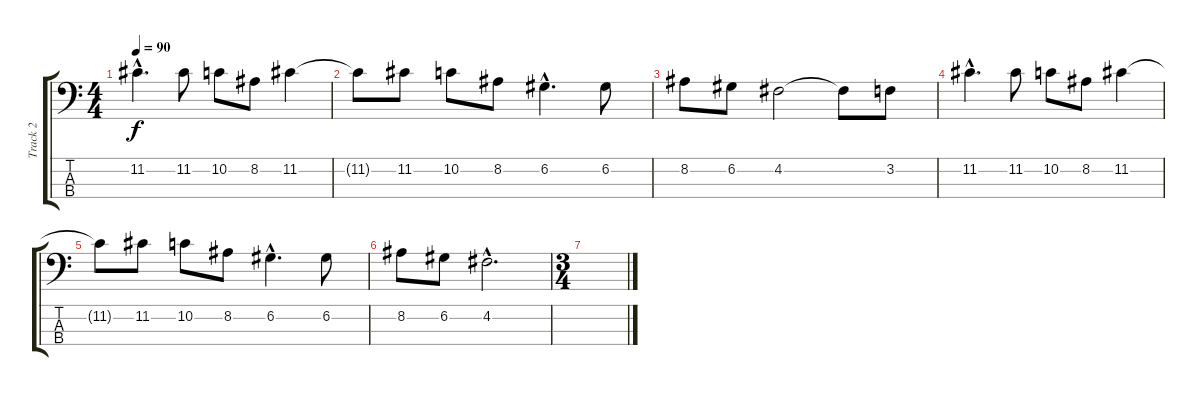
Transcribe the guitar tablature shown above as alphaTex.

\track ("Track 2" "Track 2") {instrument electricbassfinger}
\staff {score tabs}
\tuning (G2 D2 A1 E1) {hide}
\ts (4 4)
\tempo 90
\clef f4
\ks c
11.2{hac}.4{d dy f} 11.2.8 10.2.8 8.2.8 11.2.4 |
11.2{t}.8 11.2.8 10.2.8 8.2.8 6.2{hac}.4{d} 6.2.8 |
8.2.8 6.2.8 4.2.2 4.2{t}.8 3.2.8 |
11.2{hac}.4{d} 11.2.8 10.2.8 8.2.8 11.2.4 |
11.2{t}.8 11.2.8 10.2.8 8.2.8 6.2{hac}.4{d} 6.2.8 |
8.2.8 6.2.8 4.2{hac}.2{d} |
\ts (3 4)
